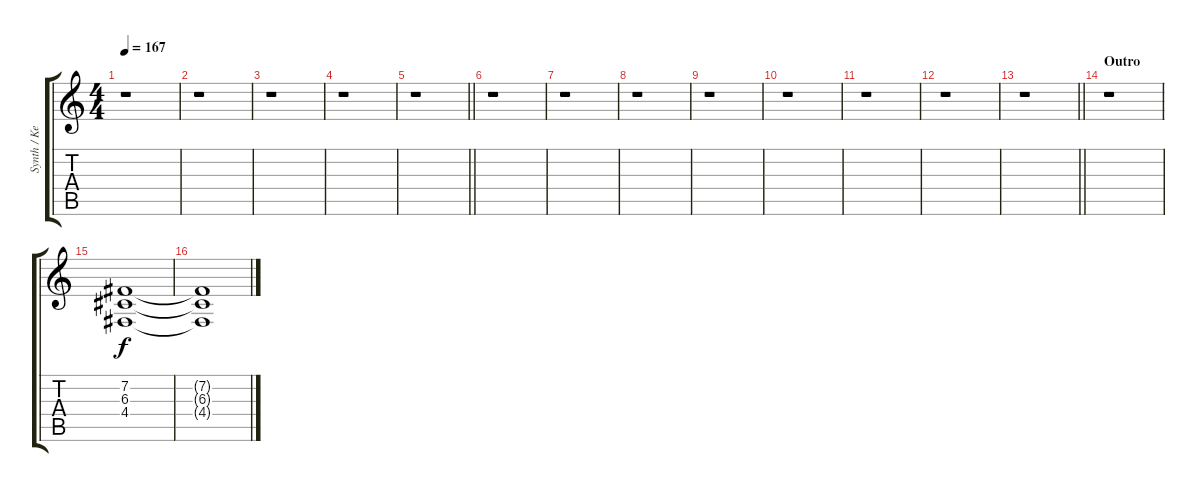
\track ("Synth / Keyboard IV" "Synth / Ke") {instrument stringensemble1}
\staff {score tabs}
\tuning (E4 B3 G3 D3 A2 E2) {hide}
\ts (4 4)
\tempo 167
\clef g2
\ks c
r.1{dy f} |
r.1 |
r.1 |
r.1 |
\barLineRight lightlight
r.1 |
r.1 |
r.1 |
r.1 |
r.1 |
r.1 |
r.1 |
r.1 |
\barLineRight lightlight
r.1 |
\section ("" "Outro")
r.1 |
(7.2 6.3 4.4).1 |
(7.2{t} 6.3{t} 4.4{t}).1
